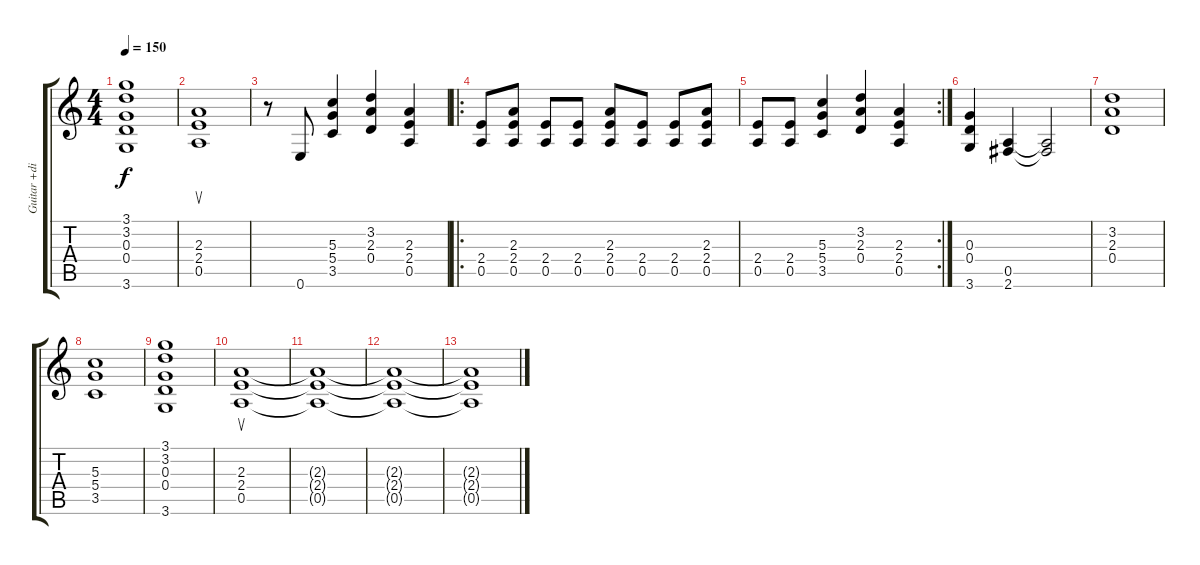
\track ("Guitar +distortion" "Guitar +di") {instrument distortionguitar}
\staff {score tabs}
\tuning (E4 B3 G3 D3 A2 E2) {hide}
\ts (4 4)
\tempo 150
\clef g2
\ks c
(3.1 3.2 0.3 0.4 3.6).1{dy f} |
(2.3 2.4 0.5).1{su} |
r.8 0.6.8 (5.3 5.4 3.5).4 (3.2 2.3 0.4).4 (2.3 2.4 0.5).4 |
\ro
(2.4 0.5).8 (2.3 2.4 0.5).8 (2.4 0.5).8 (2.4 0.5).8 (2.3 2.4 0.5).8 (2.4 0.5).8 (2.4 0.5).8 (2.3 2.4 0.5).8 |
\rc 2
(2.4 0.5).8 (2.4 0.5).8 (5.3 5.4 3.5).4 (3.2 2.3 0.4).4 (2.3 2.4 0.5).4 |
(0.3 0.4 3.6).4 (0.5 2.6).4 (0.5{t} 2.6{t}).2 |
(3.2 2.3 0.4).1 |
(5.3 5.4 3.5).1 |
(3.1 3.2 0.3 0.4 3.6).1 |
(2.3 2.4 0.5).1{su} |
(2.3{t} 2.4{t} 0.5{t}).1 |
(2.3{t} 2.4{t} 0.5{t}).1 |
(2.3{t} 2.4{t} 0.5{t}).1
